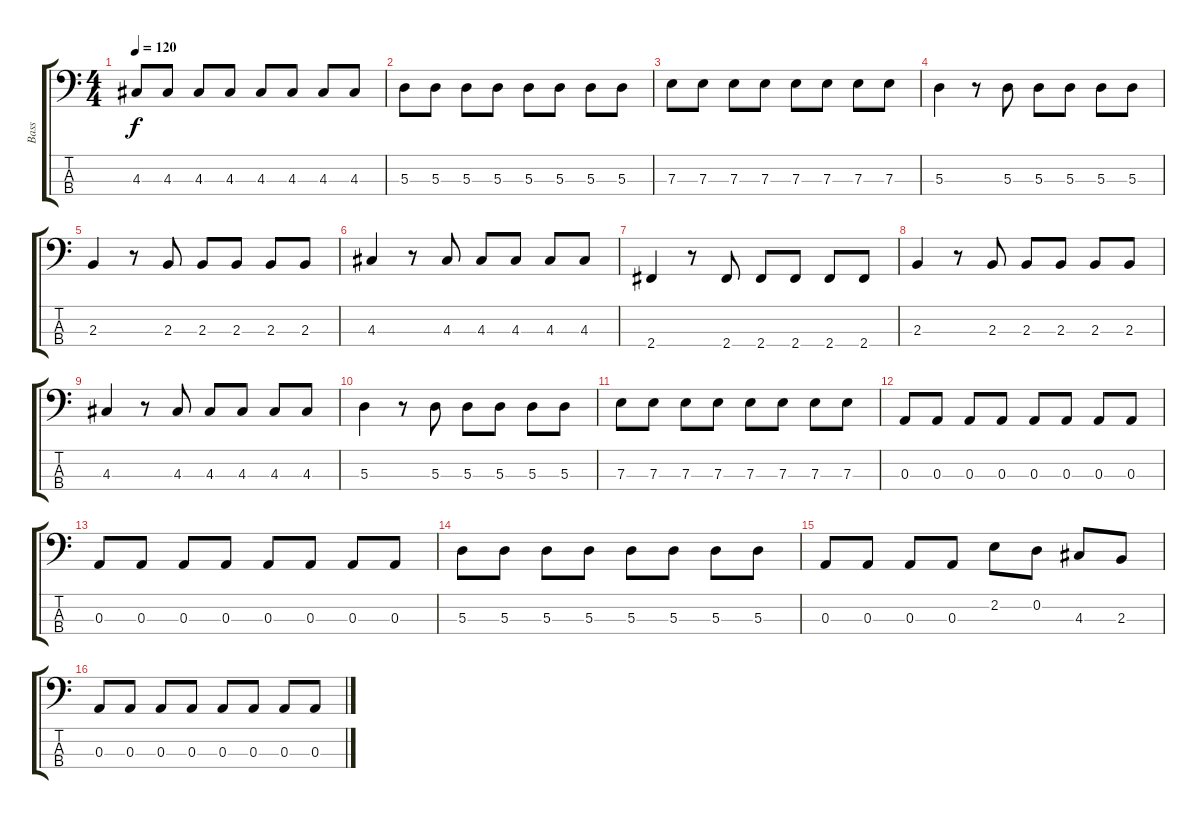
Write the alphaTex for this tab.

\track ("Bass" "Bass") {instrument electricbassfinger}
\staff {score tabs}
\tuning (G2 D2 A1 E1) {hide}
\ts (4 4)
\tempo 120
\clef f4
\ks c
4.3.8{dy f} 4.3.8 4.3.8 4.3.8 4.3.8 4.3.8 4.3.8 4.3.8 |
5.3.8 5.3.8 5.3.8 5.3.8 5.3.8 5.3.8 5.3.8 5.3.8 |
7.3.8 7.3.8 7.3.8 7.3.8 7.3.8 7.3.8 7.3.8 7.3.8 |
5.3.4 r.8 5.3.8 5.3.8 5.3.8 5.3.8 5.3.8 |
2.3.4 r.8 2.3.8 2.3.8 2.3.8 2.3.8 2.3.8 |
4.3.4 r.8 4.3.8 4.3.8 4.3.8 4.3.8 4.3.8 |
2.4.4 r.8 2.4.8 2.4.8 2.4.8 2.4.8 2.4.8 |
2.3.4 r.8 2.3.8 2.3.8 2.3.8 2.3.8 2.3.8 |
4.3.4 r.8 4.3.8 4.3.8 4.3.8 4.3.8 4.3.8 |
5.3.4 r.8 5.3.8 5.3.8 5.3.8 5.3.8 5.3.8 |
7.3.8 7.3.8 7.3.8 7.3.8 7.3.8 7.3.8 7.3.8 7.3.8 |
0.3.8 0.3.8 0.3.8 0.3.8 0.3.8 0.3.8 0.3.8 0.3.8 |
0.3.8 0.3.8 0.3.8 0.3.8 0.3.8 0.3.8 0.3.8 0.3.8 |
5.3.8 5.3.8 5.3.8 5.3.8 5.3.8 5.3.8 5.3.8 5.3.8 |
0.3.8 0.3.8 0.3.8 0.3.8 2.2.8 0.2.8 4.3.8 2.3.8 |
0.3.8 0.3.8 0.3.8 0.3.8 0.3.8 0.3.8 0.3.8 0.3.8
